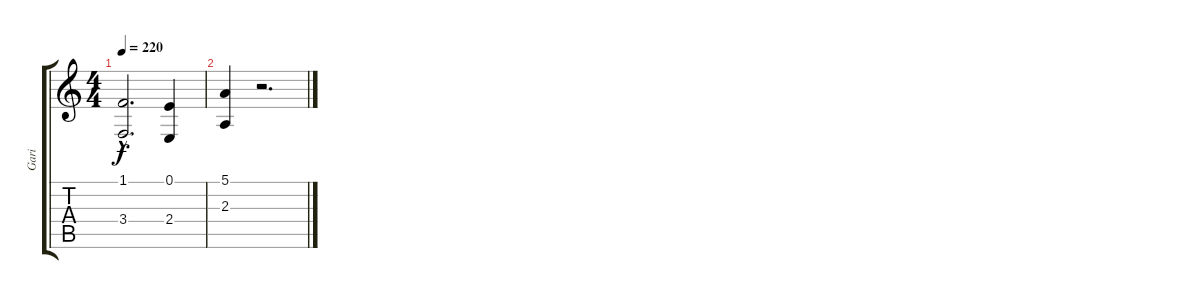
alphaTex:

\track ("Gari" "Gari") {instrument trombone}
\staff {score tabs}
\tuning (E4 B3 G3 D3 A2 E2) {hide}
\ts (4 4)
\tempo 220
\clef g2
\ks c
(1.1{hac} 3.4{hac}).2{d dy f} (0.1 2.4).4 |
(5.1 2.3).4 r.2{d}
